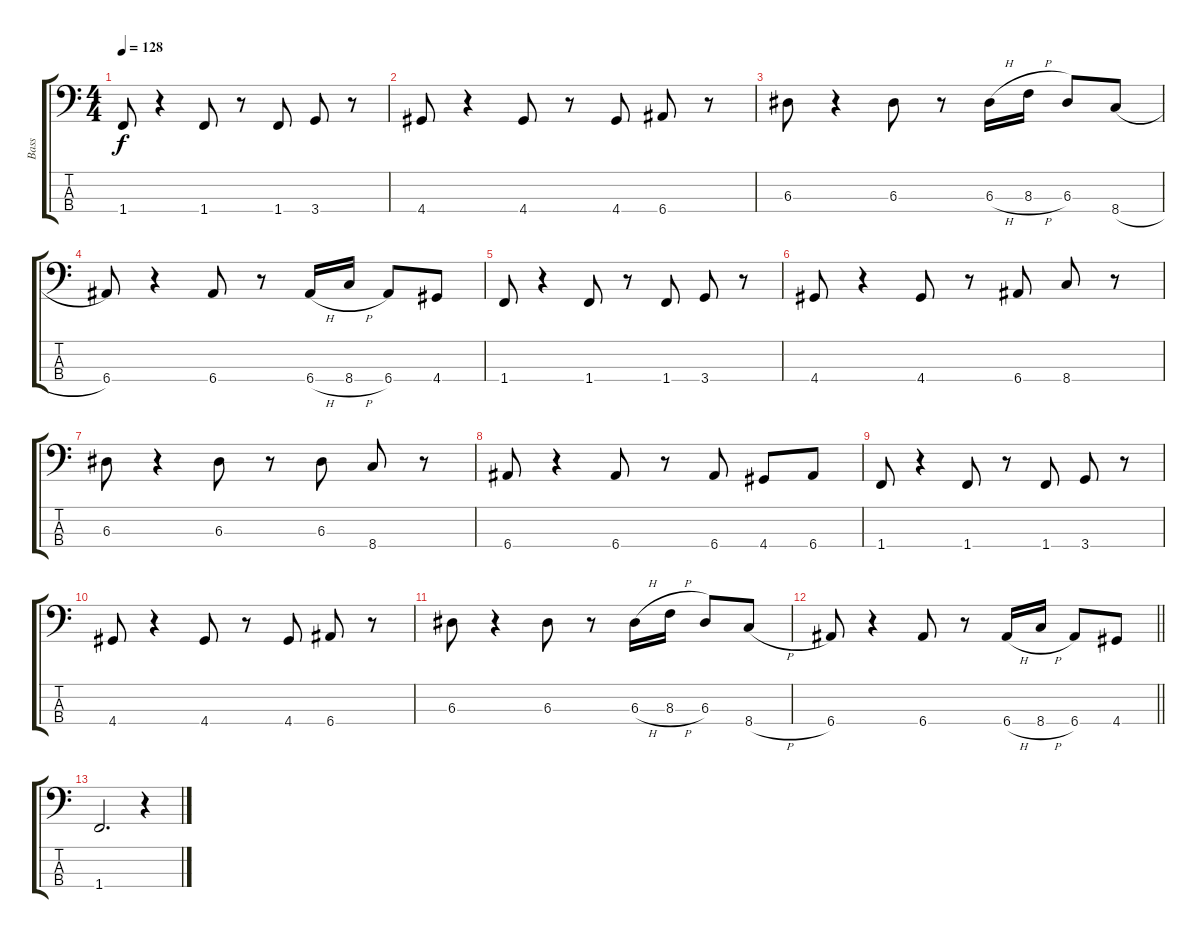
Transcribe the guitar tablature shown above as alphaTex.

\track ("Bass" "Bass") {instrument electricbassfinger}
\staff {score tabs}
\tuning (G2 D2 A1 E1) {hide}
\ts (4 4)
\tempo 128
\clef f4
\ks c
1.4.8{dy f} r.4 1.4.8 r.8 1.4.8 3.4.8 r.8 |
4.4.8 r.4 4.4.8 r.8 4.4.8 6.4.8 r.8 |
6.3.8 r.4 6.3.8 r.8 6.3{h}.16 8.3{h}.16 6.3.8 8.4{h}.8 |
6.4.8 r.4 6.4.8 r.8 6.4{h}.16 8.4{h}.16 6.4.8 4.4.8 |
1.4.8 r.4 1.4.8 r.8 1.4.8 3.4.8 r.8 |
4.4.8 r.4 4.4.8 r.8 6.4.8 8.4.8 r.8 |
6.3.8 r.4 6.3.8 r.8 6.3.8 8.4.8 r.8 |
6.4.8 r.4 6.4.8 r.8 6.4.8 4.4.8 6.4.8 |
1.4.8 r.4 1.4.8 r.8 1.4.8 3.4.8 r.8 |
4.4.8 r.4 4.4.8 r.8 4.4.8 6.4.8 r.8 |
6.3.8 r.4 6.3.8 r.8 6.3{h}.16 8.3{h}.16 6.3.8 8.4{h}.8 |
\barLineRight lightlight
6.4.8 r.4 6.4.8 r.8 6.4{h}.16 8.4{h}.16 6.4.8 4.4.8 |
1.4.2{d} r.4
